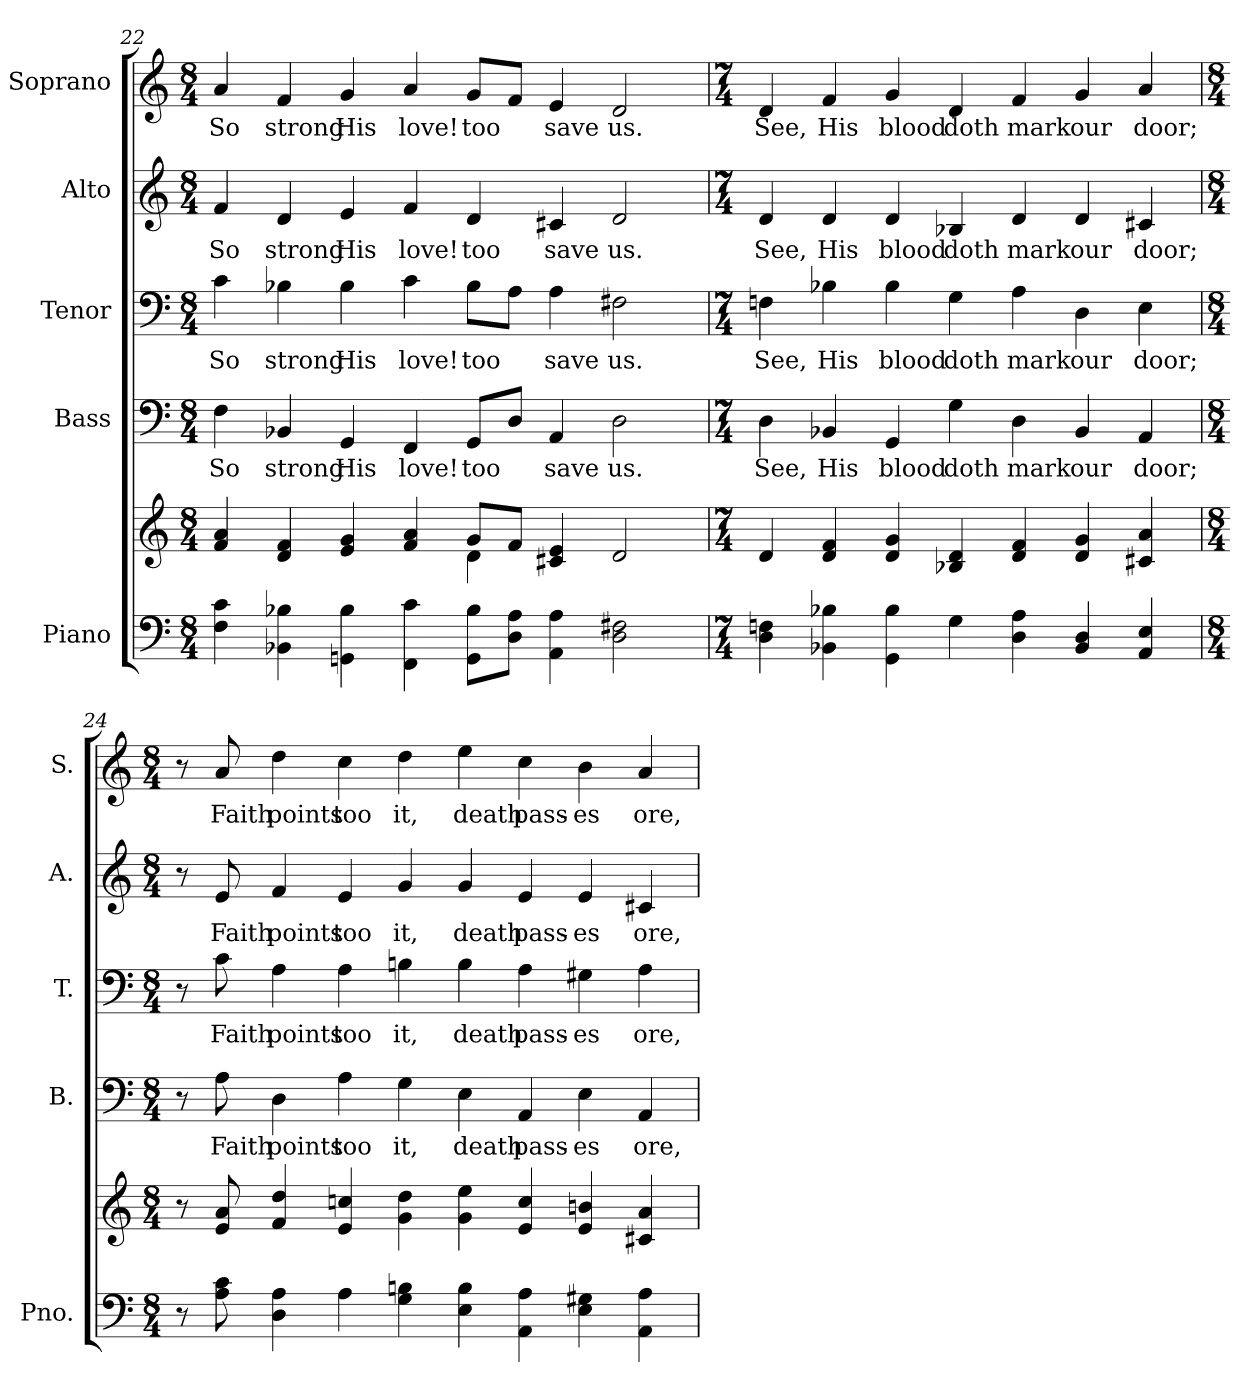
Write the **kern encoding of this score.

**kern	**kern	**kern	**text	**kern	**text	**kern	**text	**kern	**text
*part5	*part5	*part4	*part4	*part3	*part3	*part2	*part2	*part1	*part1
*staff6	*staff5	*staff4	*staff4	*staff3	*staff3	*staff2	*staff2	*staff1	*staff1
*I"Piano	*	*I"Bass	*	*I"Tenor	*	*I"Alto	*	*I"Soprano	*
*I'Pno.	*	*I'B.	*	*I'T.	*	*I'A.	*	*I'S.	*
!!LO:PB:g=z
*clefF4	*clefG2	*clefF4	*	*clefF4	*	*clefG2	*	*clefG2	*
*k[]	*k[]	*k[]	*	*k[]	*	*k[]	*	*k[]	*
*C:	*C:	*C:	*	*C:	*	*C:	*	*C:	*
*M8/4	*M8/4	*M8/4	*	*M8/4	*	*M8/4	*	*M8/4	*
=22	=22	=22	=22	=22	=22	=22	=22	=22	=22
*	*^	*	*	*	*	*	*	*	*
!	!	!	!	!LO:LY:b:color=#000000	!	!	!	!	!	!
!	!	!	!	!	!	!LO:LY:b:color=#000000	!	!	!	!
!	!	!	!	!	!	!	!	!LO:LY:b:color=#000000	!	!
!	!	!	!	!	!	!	!	!	!	!LO:LY:b:color=#000000
4Fi\ 4ci	4fi/ 4ai	1ryy	4Fi\	So	4ci\	So	4fi/	So	4ai/	So
!	!	!	!	!LO:LY:b:color=#000000	!	!	!	!	!	!
!	!	!	!	!	!	!LO:LY:b:color=#000000	!	!	!	!
!	!	!	!	!	!	!	!	!LO:LY:b:color=#000000	!	!
!	!	!	!	!	!	!	!	!	!	!LO:LY:b:color=#000000
4BB-Xi\ 4B-Xi	4di/ 4fi	.	4BB-Xi/	strong	4B-Xi\	strong	4di/	strong	4fi/	strong
!	!	!	!	!LO:LY:b:color=#000000	!	!	!	!	!	!
!	!	!	!	!	!	!LO:LY:b:color=#000000	!	!	!	!
!	!	!	!	!	!	!	!	!LO:LY:b:color=#000000	!	!
!	!	!	!	!	!	!	!	!	!	!LO:LY:b:color=#000000
4GGni\ 4B-i	4ei/ 4gi	.	4GGi/	His	4B-i\	His	4ei/	His	4gi/	His
!	!	!	!	!LO:LY:b:color=#000000	!	!	!	!	!	!
!	!	!	!	!	!	!LO:LY:b:color=#000000	!	!	!	!
!	!	!	!	!	!	!	!	!LO:LY:b:color=#000000	!	!
!	!	!	!	!	!	!	!	!	!	!LO:LY:b:color=#000000
4FFi\ 4ci	4fi/ 4ai	.	4FFi/	love!	4ci\	love!	4fi/	love!	4ai/	love!
!	!	!	!	!LO:LY:b:color=#000000	!	!	!	!	!	!
!	!	!	!	!	!	!LO:LY:b:color=#000000	!	!	!	!
!	!	!	!	!	!	!	!	!LO:LY:b:color=#000000	!	!
!	!	!	!	!	!	!	!	!	!	!LO:LY:b:color=#000000
8GGi\ 8B-iL	8gi/L	4di\	8GGi/L	too	8B-i\L	too	4di/	too	8gi/L	too
8Di\ 8AiJ	8fi/J	.	8Di/J	.	8Ai\J	.	.	.	8fi/J	.
!	!	!	!	!LO:LY:b:color=#000000	!	!	!	!	!	!
!	!	!	!	!	!	!LO:LY:b:color=#000000	!	!	!	!
!	!	!	!	!	!	!	!	!LO:LY:b:color=#000000	!	!
!	!	!	!	!	!	!	!	!	!	!LO:LY:b:color=#000000
4AAi\ 4Ai	4c#Xi/ 4ei	4ryy	4AAi/	save	4Ai\	save	4c#Xi/	save	4ei/	save
!	!	!	!	!LO:LY:b:color=#000000	!	!	!	!	!	!
!	!	!	!	!	!	!LO:LY:b:color=#000000	!	!	!	!
!	!	!	!	!	!	!	!	!LO:LY:b:color=#000000	!	!
!	!	!	!	!	!	!	!	!	!	!LO:LY:b:color=#000000
2Di\ 2F#Xi	2di/	2ryy	2Di\	us.	2F#Xi\	us.	2di/	us.	2di/	us.
*	*v	*v	*	*	*	*	*	*	*	*
!!LO:PB:g=z
=23	=23	=23	=23	=23	=23	=23	=23	=23	=23
*M7/4	*M7/4	*M7/4	*	*M7/4	*	*M7/4	*	*M7/4	*
*	*^	*	*	*	*	*	*	*	*
!	!	!	!	!LO:LY:b:color=#000000	!	!	!	!	!	!
*	*v	*v	*	*	*	*	*	*	*	*
*	*^	*	*	*	*	*	*	*	*
!	!	!	!	!	!	!LO:LY:b:color=#000000	!	!	!	!
*	*v	*v	*	*	*	*	*	*	*	*
*	*^	*	*	*	*	*	*	*	*
!	!	!	!	!	!	!	!	!LO:LY:b:color=#000000	!	!
*	*v	*v	*	*	*	*	*	*	*	*
*	*^	*	*	*	*	*	*	*	*
!	!	!	!	!	!	!	!	!	!	!LO:LY:b:color=#000000
*	*v	*v	*	*	*	*	*	*	*	*
4Di\ 4Fni	4di/	4Di\	See,	4Fni\	See,	4di/	See,	4di/	See,
!	!	!	!LO:LY:b:color=#000000	!	!	!	!	!	!
!	!	!	!	!	!LO:LY:b:color=#000000	!	!	!	!
!	!	!	!	!	!	!	!LO:LY:b:color=#000000	!	!
!	!	!	!	!	!	!	!	!	!LO:LY:b:color=#000000
4BB-Xi\ 4B-Xi	4di/ 4fi	4BB-Xi/	His	4B-Xi\	His	4di/	His	4fi/	His
!	!	!	!LO:LY:b:color=#000000	!	!	!	!	!	!
!	!	!	!	!	!LO:LY:b:color=#000000	!	!	!	!
!	!	!	!	!	!	!	!LO:LY:b:color=#000000	!	!
!	!	!	!	!	!	!	!	!	!LO:LY:b:color=#000000
4GGi\ 4B-i	4di/ 4gi	4GGi/	blood	4B-i\	blood	4di/	blood	4gi/	blood
!	!	!	!LO:LY:b:color=#000000	!	!	!	!	!	!
!	!	!	!	!	!LO:LY:b:color=#000000	!	!	!	!
!	!	!	!	!	!	!	!LO:LY:b:color=#000000	!	!
!	!	!	!	!	!	!	!	!	!LO:LY:b:color=#000000
4Gi\	4B-Xi/ 4di	4Gi\	doth	4Gi\	doth	4B-Xi/	doth	4di/	doth
!	!	!	!LO:LY:b:color=#000000	!	!	!	!	!	!
!	!	!	!	!	!LO:LY:b:color=#000000	!	!	!	!
!	!	!	!	!	!	!	!LO:LY:b:color=#000000	!	!
!	!	!	!	!	!	!	!	!	!LO:LY:b:color=#000000
4Di\ 4Ai	4di/ 4fi	4Di\	mark	4Ai\	mark	4di/	mark	4fi/	mark
!	!	!	!LO:LY:b:color=#000000	!	!	!	!	!	!
!	!	!	!	!	!LO:LY:b:color=#000000	!	!	!	!
!	!	!	!	!	!	!	!LO:LY:b:color=#000000	!	!
!	!	!	!	!	!	!	!	!	!LO:LY:b:color=#000000
4BB-i/ 4Di	4di/ 4gi	4BB-i/	our	4Di\	our	4di/	our	4gi/	our
!	!	!	!LO:LY:b:color=#000000	!	!	!	!	!	!
!	!	!	!	!	!LO:LY:b:color=#000000	!	!	!	!
!	!	!	!	!	!	!	!LO:LY:b:color=#000000	!	!
!	!	!	!	!	!	!	!	!	!LO:LY:b:color=#000000
4AAi/ 4Ei	4c#Xi/ 4ai	4AAi/	door;	4Ei\	door;	4c#Xi/	door;	4ai/	door;
!!LO:PB:g=z
=24	=24	=24	=24	=24	=24	=24	=24	=24	=24
*M8/4	*M8/4	*M8/4	*	*M8/4	*	*M8/4	*	*M8/4	*
8r	8r	8r	.	8r	.	8r	.	8r	.
!	!	!	!LO:LY:b:color=#000000	!	!	!	!	!	!
!	!	!	!	!	!LO:LY:b:color=#000000	!	!	!	!
!	!	!	!	!	!	!	!LO:LY:b:color=#000000	!	!
!	!	!	!	!	!	!	!	!	!LO:LY:b:color=#000000
8Ai\ 8ci	8ei/ 8ai	8Ai\	Faith	8ci\	Faith	8ei/	Faith	8ai/	Faith
!	!	!	!LO:LY:b:color=#000000	!	!	!	!	!	!
!	!	!	!	!	!LO:LY:b:color=#000000	!	!	!	!
!	!	!	!	!	!	!	!LO:LY:b:color=#000000	!	!
!	!	!	!	!	!	!	!	!	!LO:LY:b:color=#000000
4Di\ 4Ai	4fi/ 4ddi	4Di\	points	4Ai\	points	4fi/	points	4ddi\	points
!	!	!	!LO:LY:b:color=#000000	!	!	!	!	!	!
!	!	!	!	!	!LO:LY:b:color=#000000	!	!	!	!
!	!	!	!	!	!	!	!LO:LY:b:color=#000000	!	!
!	!	!	!	!	!	!	!	!	!LO:LY:b:color=#000000
4Ai\	4ei/ 4ccni	4Ai\	too	4Ai\	too	4ei/	too	4cci\	too
!	!	!	!LO:LY:b:color=#000000	!	!	!	!	!	!
!	!	!	!	!	!LO:LY:b:color=#000000	!	!	!	!
!	!	!	!	!	!	!	!LO:LY:b:color=#000000	!	!
!	!	!	!	!	!	!	!	!	!LO:LY:b:color=#000000
4Gi\ 4Bni	4gi\ 4ddi	4Gi\	it,	4Bni\	it,	4gi/	it,	4ddi\	it,
!	!	!	!LO:LY:b:color=#000000	!	!	!	!	!	!
!	!	!	!	!	!LO:LY:b:color=#000000	!	!	!	!
!	!	!	!	!	!	!	!LO:LY:b:color=#000000	!	!
!	!	!	!	!	!	!	!	!	!LO:LY:b:color=#000000
4Ei\ 4Bi	4gi\ 4eei	4Ei\	death	4Bi\	death	4gi/	death	4eei\	death
!	!	!	!LO:LY:b:color=#000000	!	!	!	!	!	!
!	!	!	!	!	!LO:LY:b:color=#000000	!	!	!	!
!	!	!	!	!	!	!	!LO:LY:b:color=#000000	!	!
!	!	!	!	!	!	!	!	!	!LO:LY:b:color=#000000
4AAi\ 4Ai	4ei/ 4cci	4AAi/	pass-	4Ai\	pass-	4ei/	pass-	4cci\	pass-
!	!	!	!LO:LY:b:color=#000000	!	!	!	!	!	!
!	!	!	!	!	!LO:LY:b:color=#000000	!	!	!	!
!	!	!	!	!	!	!	!LO:LY:b:color=#000000	!	!
!	!	!	!	!	!	!	!	!	!LO:LY:b:color=#000000
4Ei\ 4G#Xi	4ei/ 4bni	4Ei\	-es	4G#Xi\	-es	4ei/	-es	4bi\	-es
!	!	!	!LO:LY:b:color=#000000	!	!	!	!	!	!
!	!	!	!	!	!LO:LY:b:color=#000000	!	!	!	!
!	!	!	!	!	!	!	!LO:LY:b:color=#000000	!	!
!	!	!	!	!	!	!	!	!	!LO:LY:b:color=#000000
4AAi\ 4Ai	4c#Xi/ 4ai	4AAi/	ore,	4Ai\	ore,	4c#Xi/	ore,	4ai/	ore,
=	=	=	=	=	=	=	=	=	=
*-	*-	*-	*-	*-	*-	*-	*-	*-	*-
